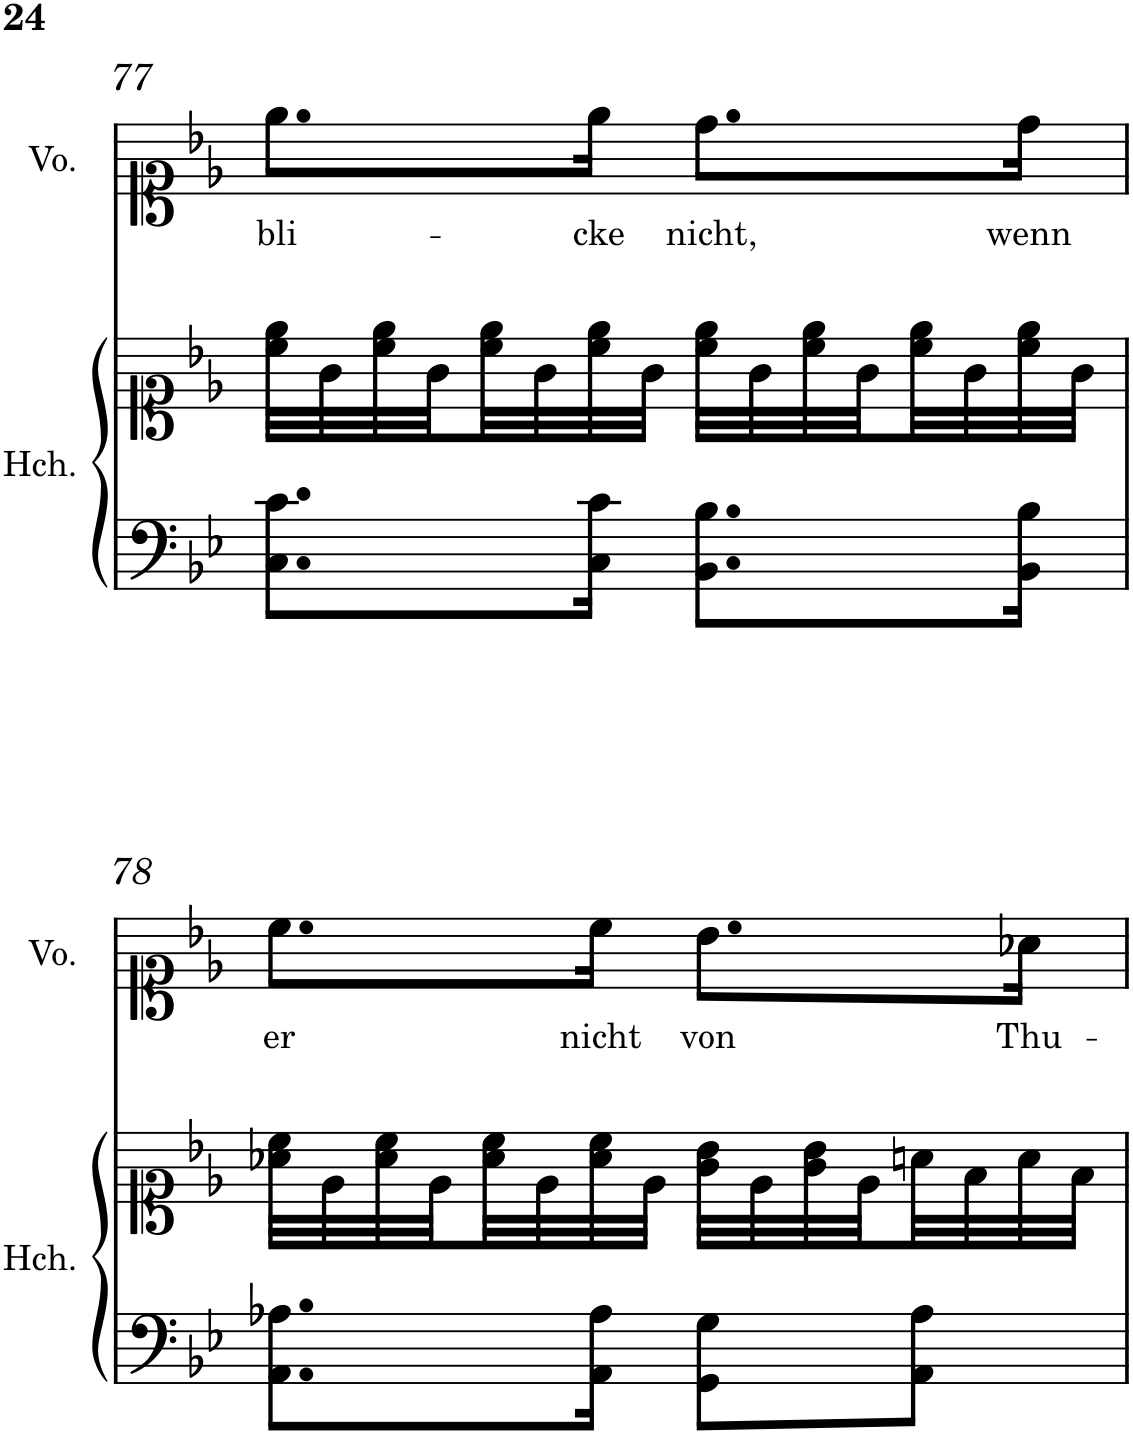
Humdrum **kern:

**kern	**kern	**kern	**text
*part2	*part2	*part1	*part1
*staff3	*staff2	*staff1	*staff1
*I"Harpsichord	*	*I"Voice	*
*I'Hch.	*	*I'Vo.	*
!!LO:PB:g=z
*clefF4	*clefC1	*clefC1	*
*k[b-e-]	*k[b-e-]	*k[b-e-]	*
*M2/4	*M2/4	*M2/4	*
=77	=77	=77	=77
!	!	!	!LO:LY:b
8.C\ 8.c\L	32cc\ 32ee-\LLL	8.ee-\L	bli-
.	32g\	.	.
.	32cc\ 32ee-\	.	.
.	32g\	.	.
.	32cc\ 32ee-\	.	.
.	32g\	.	.
!	!	!	!LO:LY:b
16C\ 16c\Jk	32cc\ 32ee-\	16ee-\Jk	-cke
.	32g\JJJ	.	.
!	!	!	!LO:LY:b
8.BB-\ 8.B-\L	32cc\ 32ee-\LLL	8.dd\L	nicht,
.	32g\	.	.
.	32cc\ 32ee-\	.	.
.	32g\	.	.
.	32cc\ 32ee-\	.	.
.	32g\	.	.
!	!	!	!LO:LY:b
16BB-\ 16B-\Jk	32cc\ 32ee-\	16dd\Jk	wenn
.	32g\JJJ	.	.
!!LO:LB:g=z
=78	=78	=78	=78
!	!	!	!LO:LY:b
8.AA\ 8.A-X\L	32a-X\ 32cc\LLL	8.cc\L	er
.	32e-\	.	.
.	32a-\ 32cc\	.	.
.	32e-\	.	.
.	32a-\ 32cc\	.	.
.	32e-\	.	.
!	!	!	!LO:LY:b
16AA\ 16A-\Jk	32a-\ 32cc\	16cc\Jk	nicht
.	32e-\JJJ	.	.
!	!	!	!LO:LY:b
8GG\ 8G\L	32g\ 32b-\LLL	8.b-\L	von
.	32e-\	.	.
.	32g\ 32b-\	.	.
.	32e-\	.	.
8AA\ 8A-\J	32an\	.	.
.	32f\	.	.
!	!	!	!LO:LY:b
.	32a\	16a-X\Jk	Thu-
.	32f\JJJ	.	.
=	=	=	=
*-	*-	*-	*-
